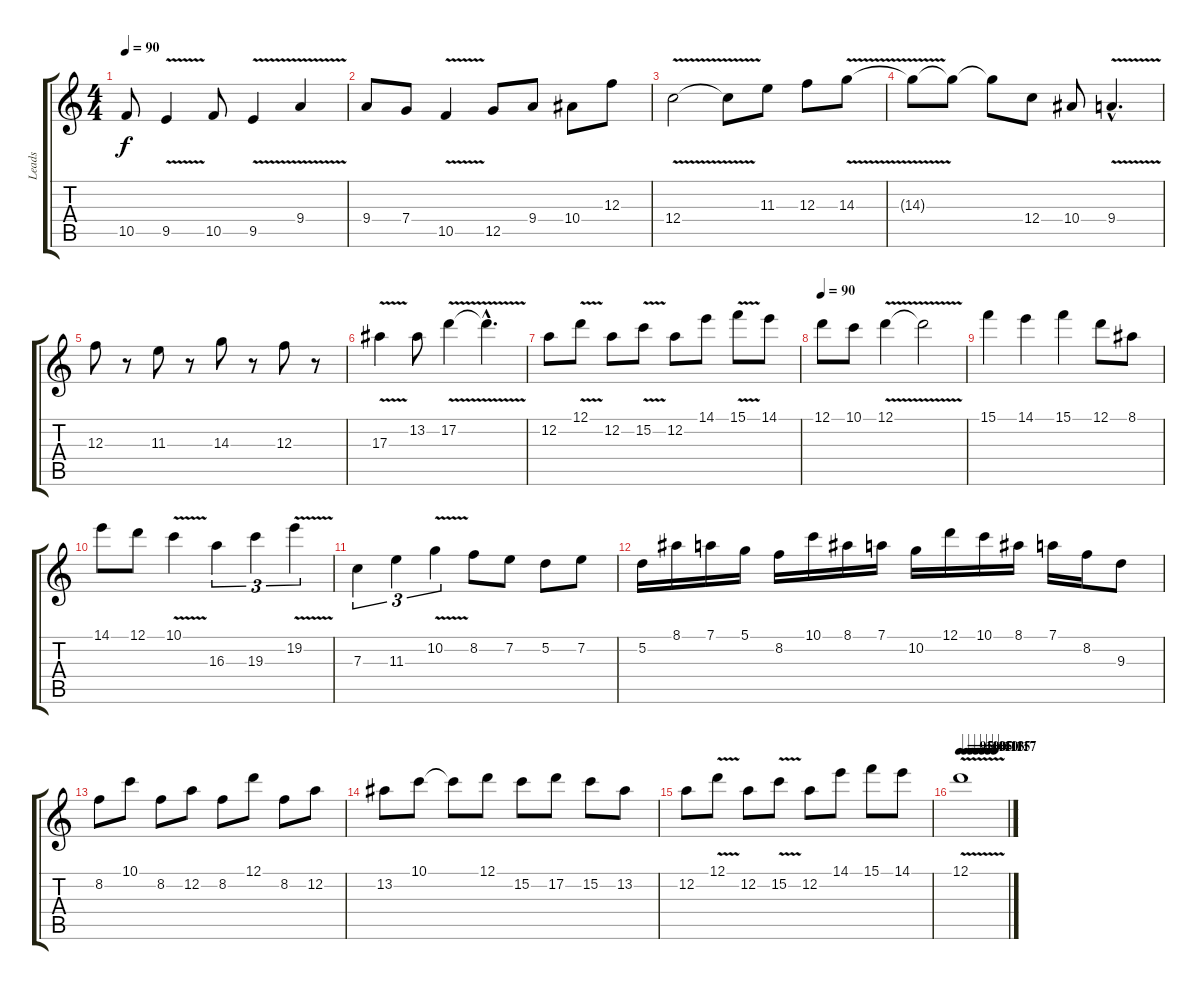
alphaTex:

\track ("Leads" "Leads") {instrument distortionguitar}
\staff {score tabs}
\tuning (D4 A3 F3 C3 G2 D2) {hide}
\ts (4 4)
\tempo 90
\clef g2
\ks c
10.5.8{dy f} 9.5{v}.4 10.5.8 9.5{v}.4 9.4{v}.4 |
9.4.8 7.4.8 10.5{v}.4 12.5.8 9.4.8 10.4.8 12.3.8 |
12.4{v}.2 12.4{t}.8 11.3.8 12.3.8 14.3{v}.8 |
14.3{t}.8 14.3{t}.8 14.3{t}.8 12.4.8 10.4.8 9.4{v hac}.4{d} |
12.3.8 r.8 11.3.8 r.8 14.3.8 r.8 12.3.8 r.8 |
17.3{v}.4 13.2.8 17.2{v}.4 17.2{hac t}.4{d} |
12.2.8 12.1{v}.8 12.2.8 15.2{v}.8 12.2.8 14.1.8 15.1{v}.8 14.1.8 |
\tempo 90
12.1.8 10.1.8 12.1{v}.4 12.1{t}.2 |
15.1.4 14.1.4 15.1.4 12.1.8 8.1.8 |
14.1.8 12.1.8 10.1{v}.4 16.3.4{tu (3 2)} 19.3.4{tu (3 2)} 19.2{v}.4{tu (3 2)} |
7.3.4{tu (3 2)} 11.3.4{tu (3 2)} 10.2{v}.4{tu (3 2)} 8.2.8 7.2.8 5.2.8 7.2.8 |
5.2.16 8.1.16 7.1.16 5.1.16 8.2.16 10.1.16 8.1.16 7.1.16 10.2.16 12.1.16 10.1.16 8.1.16 7.1.16 8.2.16 9.3.8 |
8.2.8 10.1.8 8.2.8 12.2.8 8.2.8 12.1.8 8.2.8 12.2.8 |
13.2.8 10.1.8 10.1{t}.8 12.1.8 15.2.8 17.2.8 15.2.8 13.2.8 |
12.2.8 12.1{v}.8 12.2.8 15.2{v}.8 12.2.8 14.1.8 15.1.8 14.1.8 |
\tempo 95
\tempo (100 0.125)
\tempo (105 0.25)
\tempo (110 0.375)
\tempo (113 0.5)
\tempo (115 0.625)
\tempo (117 0.75)
12.1{v}.1
